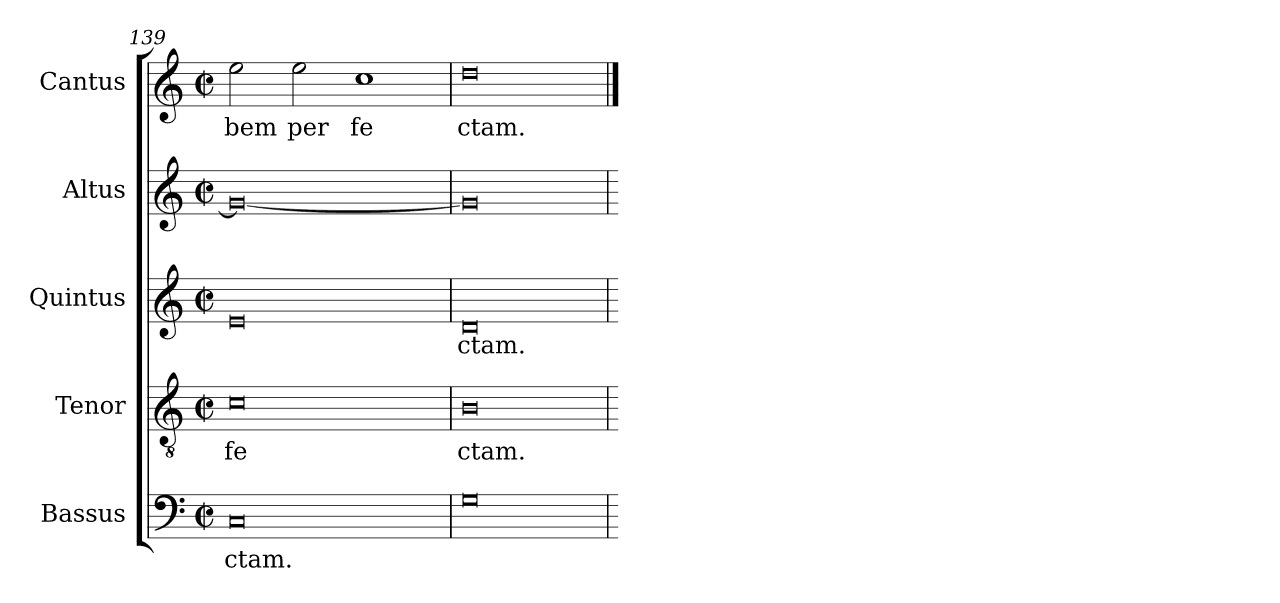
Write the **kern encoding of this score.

**kern	**text	**kern	**text	**kern	**text	**kern	**kern	**text
*part5	*part5	*part4	*part4	*part3	*part3	*part2	*part1	*part1
*staff5	*staff5	*staff4	*staff4	*staff3	*staff3	*staff2	*staff1	*staff1
*I"Bassus	*	*I"Tenor	*	*I"Quintus	*	*I"Altus	*I"Cantus	*
*clefF4	*	*clefGv2	*	*clefG2	*	*clefG2	*clefG2	*
*M2/2	*	*M2/2	*	*M2/2	*	*M2/2	*M2/2	*
*met(c|)	*	*met(c|)	*	*met(c|)	*	*met(c|)	*met(c|)	*
=139	=139	=139	=139	=139	=139	=139	=139	=139
!	!LO:LY:b	!	!LO:LY:b:cj	!	!	!	!	!LO:LY:b:cj
0C	-ctam.	0c	fe	0e	.	0g_<	2ee\	bem
!	!	!	!	!	!	!	!	!LO:LY:b:cj
.	.	.	.	.	.	.	2ee\	per
!	!	!	!	!	!	!	!	!LO:LY:b:cj
.	.	.	.	.	.	.	1cc	fe
=140	=140	=140	=140	=140	=140	=140	=140	=140
!	!	!	!LO:LY:b:cj	!	!LO:LY:b:cj	!	!	!LO:LY:b:cj
0G	.	0B	ctam.	0d	ctam.	0g]	0dd	ctam.
=	==	=	==	=	==	=	==	==
*-	*-	*-	*-	*-	*-	*-	*-	*-
